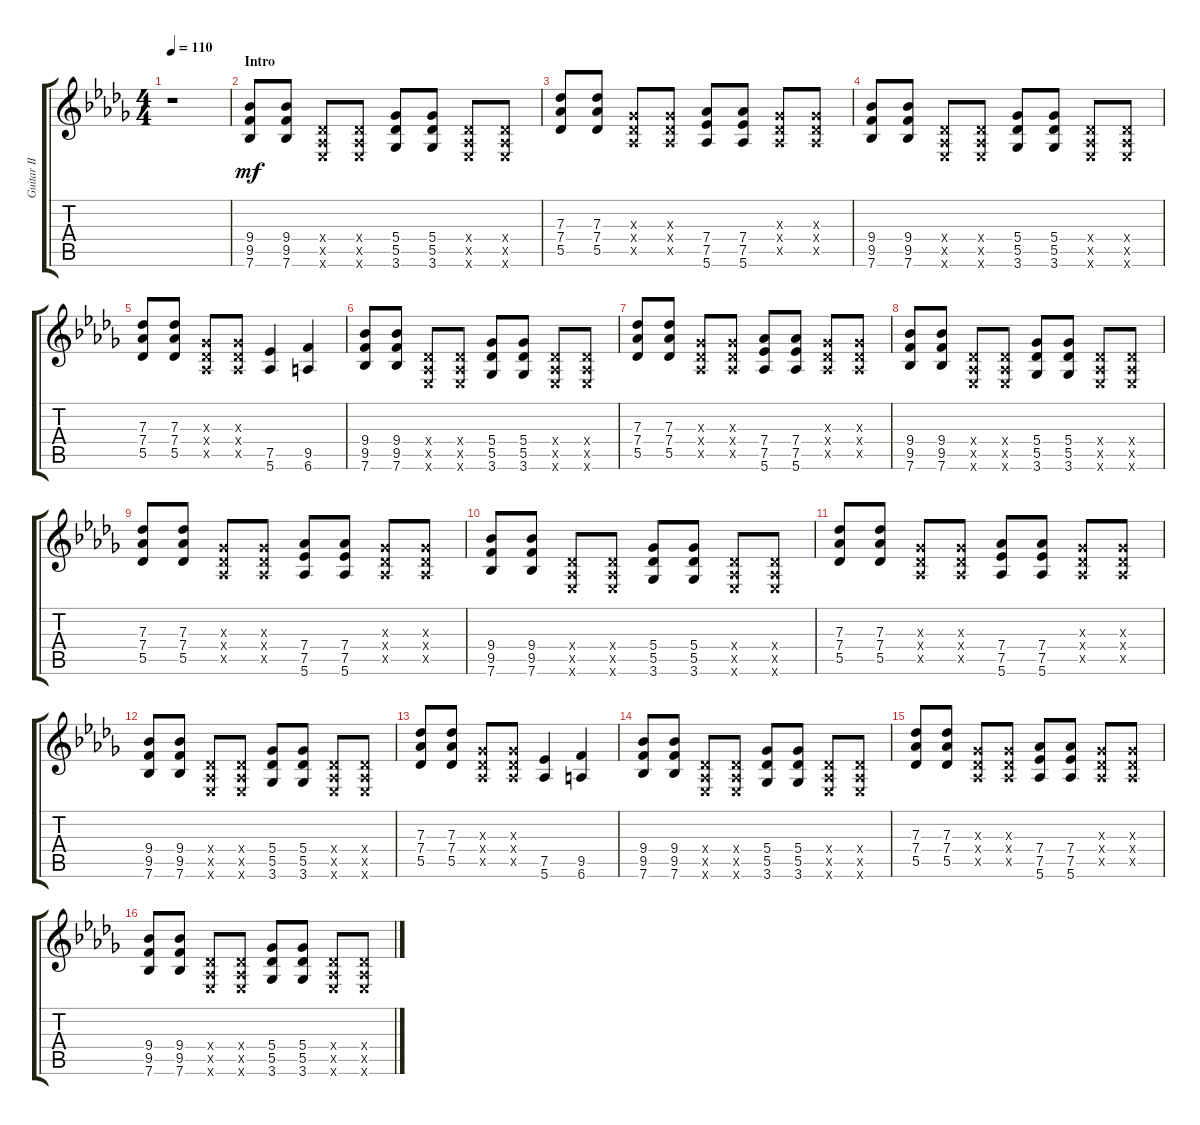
\track ("Guitar Ⅱ" "Guitar Ⅱ") {instrument overdrivenguitar}
\staff {score tabs}
\tuning (Eb4 Bb3 Gb3 Db3 Ab2 Eb2) {hide}
\ts (4 4)
\tempo 110
\clef g2
\ks db
r.1{dy mf instrument overdrivenguitar} |
\section ("" "Intro")
(9.4 9.5 7.6).8 (9.4 9.5 7.6).8 (0.4{x} 0.5{x} 0.6{x}).8 (0.4{x} 0.5{x} 0.6{x}).8 (5.4 5.5 3.6).8 (5.4 5.5 3.6).8 (0.4{x} 0.5{x} 0.6{x}).8 (0.4{x} 0.5{x} 0.6{x}).8 |
(7.3 7.4 5.5).8 (7.3 7.4 5.5).8 (0.3{x} 0.4{x} 0.5{x}).8 (0.3{x} 0.4{x} 0.5{x}).8 (7.4 7.5 5.6).8 (7.4 7.5 5.6).8 (0.3{x} 0.4{x} 0.5{x}).8 (0.3{x} 0.4{x} 0.5{x}).8 |
(9.4 9.5 7.6).8 (9.4 9.5 7.6).8 (0.4{x} 0.5{x} 0.6{x}).8 (0.4{x} 0.5{x} 0.6{x}).8 (5.4 5.5 3.6).8 (5.4 5.5 3.6).8 (0.4{x} 0.5{x} 0.6{x}).8 (0.4{x} 0.5{x} 0.6{x}).8 |
(7.3 7.4 5.5).8 (7.3 7.4 5.5).8 (0.3{x} 0.4{x} 0.5{x}).8 (0.3{x} 0.4{x} 0.5{x}).8 (7.5 5.6).4 (9.5 6.6).4 |
(9.4 9.5 7.6).8 (9.4 9.5 7.6).8 (0.4{x} 0.5{x} 0.6{x}).8 (0.4{x} 0.5{x} 0.6{x}).8 (5.4 5.5 3.6).8 (5.4 5.5 3.6).8 (0.4{x} 0.5{x} 0.6{x}).8 (0.4{x} 0.5{x} 0.6{x}).8 |
(7.3 7.4 5.5).8 (7.3 7.4 5.5).8 (0.3{x} 0.4{x} 0.5{x}).8 (0.3{x} 0.4{x} 0.5{x}).8 (7.4 7.5 5.6).8 (7.4 7.5 5.6).8 (0.3{x} 0.4{x} 0.5{x}).8 (0.3{x} 0.4{x} 0.5{x}).8 |
(9.4 9.5 7.6).8 (9.4 9.5 7.6).8 (0.4{x} 0.5{x} 0.6{x}).8 (0.4{x} 0.5{x} 0.6{x}).8 (5.4 5.5 3.6).8 (5.4 5.5 3.6).8 (0.4{x} 0.5{x} 0.6{x}).8 (0.4{x} 0.5{x} 0.6{x}).8 |
(7.3 7.4 5.5).8 (7.3 7.4 5.5).8 (0.3{x} 0.4{x} 0.5{x}).8 (0.3{x} 0.4{x} 0.5{x}).8 (7.4 7.5 5.6).8 (7.4 7.5 5.6).8 (0.3{x} 0.4{x} 0.5{x}).8 (0.3{x} 0.4{x} 0.5{x}).8 |
\section ("" "")
(9.4 9.5 7.6).8 (9.4 9.5 7.6).8 (0.4{x} 0.5{x} 0.6{x}).8 (0.4{x} 0.5{x} 0.6{x}).8 (5.4 5.5 3.6).8 (5.4 5.5 3.6).8 (0.4{x} 0.5{x} 0.6{x}).8 (0.4{x} 0.5{x} 0.6{x}).8 |
(7.3 7.4 5.5).8 (7.3 7.4 5.5).8 (0.3{x} 0.4{x} 0.5{x}).8 (0.3{x} 0.4{x} 0.5{x}).8 (7.4 7.5 5.6).8 (7.4 7.5 5.6).8 (0.3{x} 0.4{x} 0.5{x}).8 (0.3{x} 0.4{x} 0.5{x}).8 |
(9.4 9.5 7.6).8 (9.4 9.5 7.6).8 (0.4{x} 0.5{x} 0.6{x}).8 (0.4{x} 0.5{x} 0.6{x}).8 (5.4 5.5 3.6).8 (5.4 5.5 3.6).8 (0.4{x} 0.5{x} 0.6{x}).8 (0.4{x} 0.5{x} 0.6{x}).8 |
(7.3 7.4 5.5).8 (7.3 7.4 5.5).8 (0.3{x} 0.4{x} 0.5{x}).8 (0.3{x} 0.4{x} 0.5{x}).8 (7.5 5.6).4 (9.5 6.6).4 |
(9.4 9.5 7.6).8 (9.4 9.5 7.6).8 (0.4{x} 0.5{x} 0.6{x}).8 (0.4{x} 0.5{x} 0.6{x}).8 (5.4 5.5 3.6).8 (5.4 5.5 3.6).8 (0.4{x} 0.5{x} 0.6{x}).8 (0.4{x} 0.5{x} 0.6{x}).8 |
(7.3 7.4 5.5).8 (7.3 7.4 5.5).8 (0.3{x} 0.4{x} 0.5{x}).8 (0.3{x} 0.4{x} 0.5{x}).8 (7.4 7.5 5.6).8 (7.4 7.5 5.6).8 (0.3{x} 0.4{x} 0.5{x}).8 (0.3{x} 0.4{x} 0.5{x}).8 |
(9.4 9.5 7.6).8 (9.4 9.5 7.6).8 (0.4{x} 0.5{x} 0.6{x}).8 (0.4{x} 0.5{x} 0.6{x}).8 (5.4 5.5 3.6).8 (5.4 5.5 3.6).8 (0.4{x} 0.5{x} 0.6{x}).8 (0.4{x} 0.5{x} 0.6{x}).8
